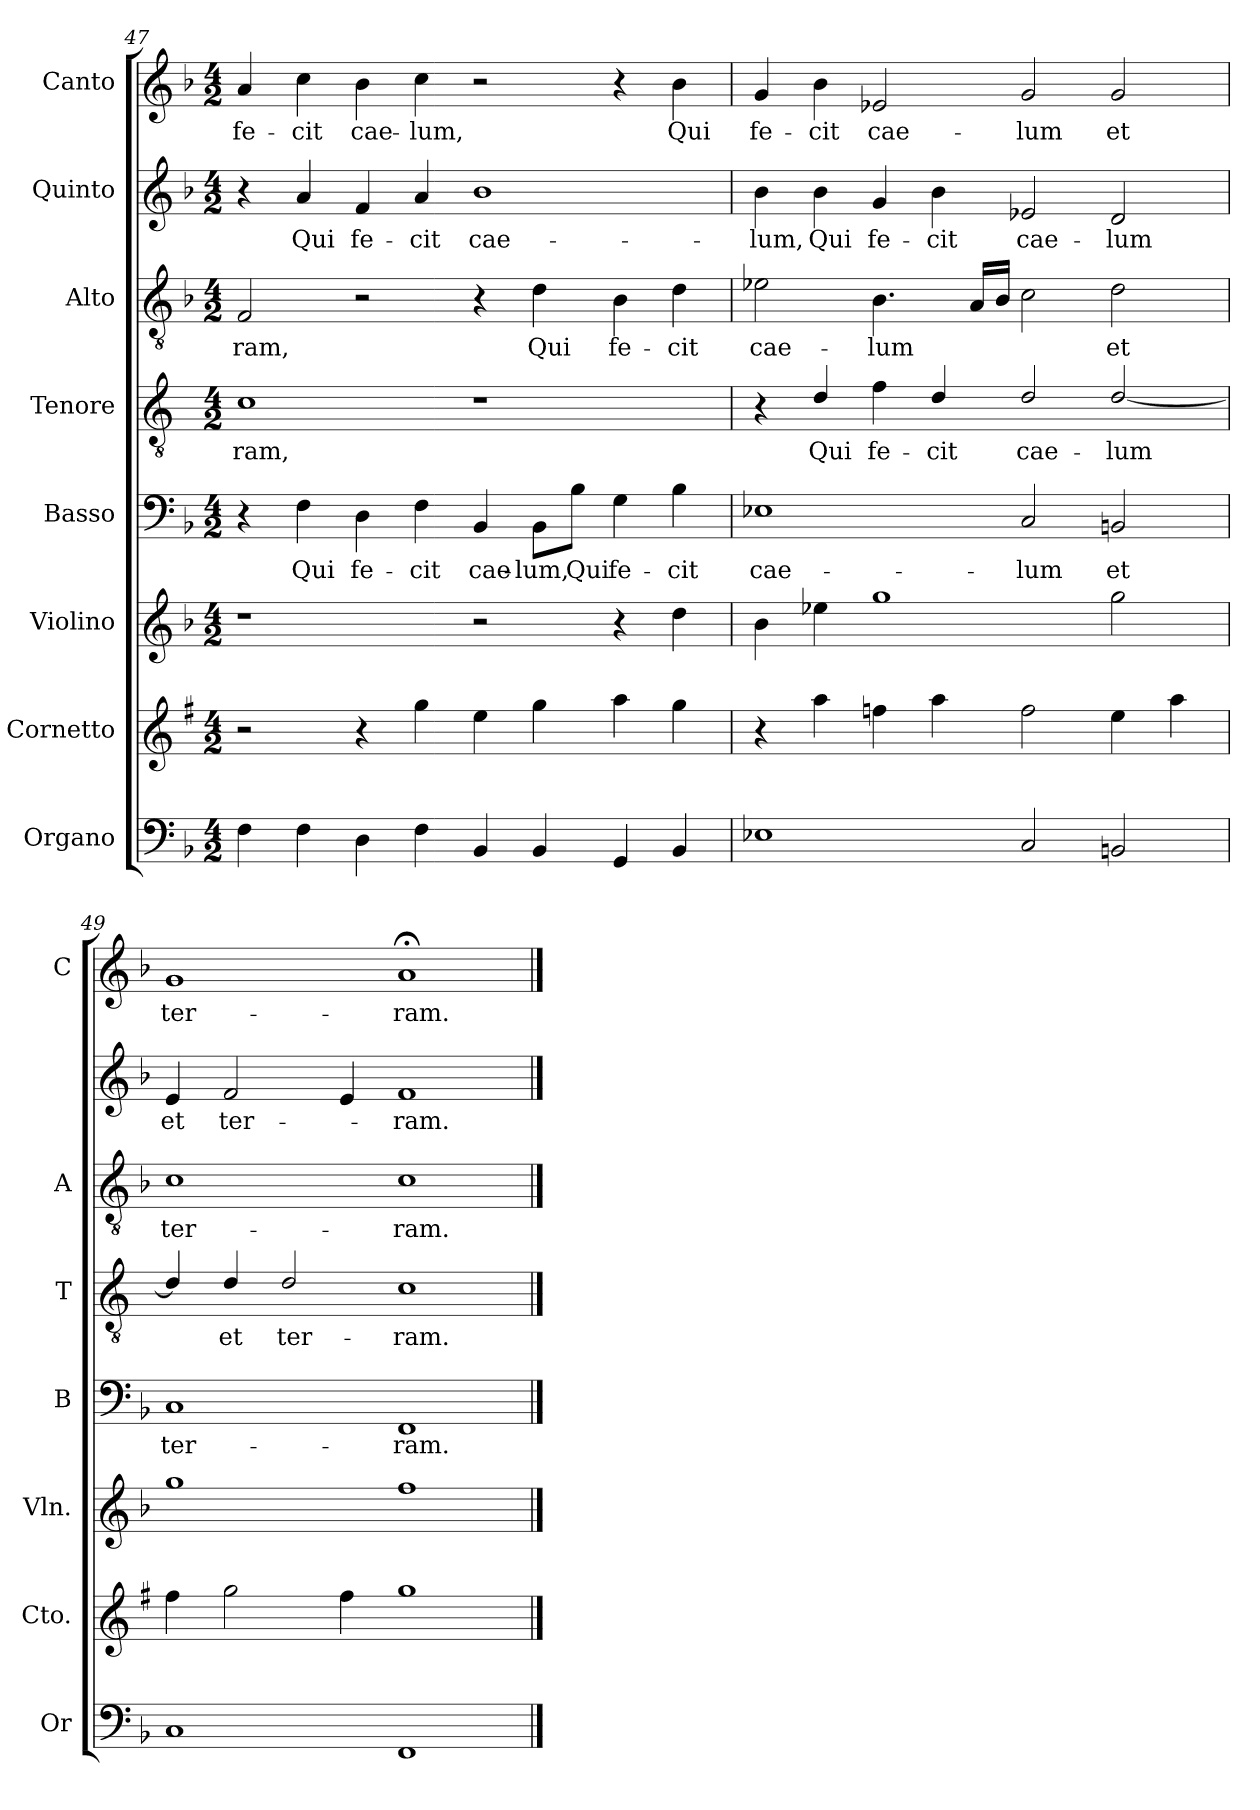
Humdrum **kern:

**kern	**kern	**kern	**kern	**text	**kern	**text	**kern	**text	**kern	**text	**kern	**text
*part8	*part7	*part6	*part5	*part5	*part4	*part4	*part3	*part3	*part2	*part2	*part1	*part1
*staff8	*staff7	*staff6	*staff5	*staff5	*staff4	*staff4	*staff3	*staff3	*staff2	*staff2	*staff1	*staff1
*I"Organo	*I"Cornetto	*I"Violino	*I"Basso	*	*I"Tenore	*	*I"Alto	*	*I"Quinto	*	*I"Canto	*
*I'Or	*I'Cto.	*I'Vln.	*I'B	*	*I'T	*	*I'A	*	*	*	*I'C	*
*clefF4	*clefG2	*clefG2	*clefF4	*	*clefGv2	*	*clefGv2	*	*clefG2	*	*clefG2	*
*	*ITrd1c2	*	*	*	*ITrd4c7	*	*	*	*	*	*	*
*k[b-]	*k[b-]	*k[b-]	*k[b-]	*	*k[b-]	*	*k[b-]	*	*k[b-]	*	*k[b-]	*
*F:	*F:	*F:	*F:	*	*F:	*	*F:	*	*F:	*	*F:	*
*M4/2	*M4/2	*M4/2	*M4/2	*	*M4/2	*	*M4/2	*	*M4/2	*	*M4/2	*
=47	=47	=47	=47	=47	=47	=47	=47	=47	=47	=47	=47	=47
!	!	!	!	!	!	!LO:LY:b	!	!LO:LY:b	!	!	!	!LO:LY:b
4F\	2r	1r	4r	.	1F	-ram,	2F/	-ram,	4r	.	4a/	fe-
!	!	!	!	!LO:LY:b	!	!	!	!	!	!LO:LY:b	!	!LO:LY:b
4F\	.	.	4F\	Qui	.	.	.	.	4a/	Qui	4cc\	-cit
!	!	!	!	!LO:LY:b	!	!	!	!	!	!LO:LY:b	!	!LO:LY:b
4D\	4r	.	4D\	fe-	.	.	2r	.	4f/	fe-	4b-\	cae-
!	!	!	!	!LO:LY:b	!	!	!	!	!	!LO:LY:b	!	!LO:LY:b
4F\	4ff\	.	4F\	-cit	.	.	.	.	4a/	-cit	4cc\	-lum,
!	!	!	!	!LO:LY:b	!	!	!	!	!	!LO:LY:b	!	!
4BB-/	4dd\	2r	4BB-/	cae-	1r	.	4r	.	1b-	cae-	2r	.
!	!	!	!	!LO:LY:b	!	!	!	!LO:LY:b	!	!	!	!
4BB-/	4ff\	.	8BB-\L	-lum,	.	.	4d\	Qui	.	.	.	.
!	!	!	!	!LO:LY:b	!	!	!	!	!	!	!	!
.	.	.	8B-\J	Qui	.	.	.	.	.	.	.	.
!	!	!	!	!LO:LY:b	!	!	!	!LO:LY:b	!	!	!	!
4GG/	4gg\	4r	4G\	fe-	.	.	4B-\	fe-	.	.	4r	.
!	!	!	!	!LO:LY:b	!	!	!	!LO:LY:b	!	!	!	!LO:LY:b
4BB-/	4ff\	4dd\	4B-\	-cit	.	.	4d\	-cit	.	.	4b-\	Qui
=48	=48	=48	=48	=48	=48	=48	=48	=48	=48	=48	=48	=48
!	!	!	!	!LO:LY:b	!	!	!	!LO:LY:b	!	!LO:LY:b	!	!LO:LY:b
1E-X	4r	4b-\	1E-X	cae-	4r	.	2e-X\	cae-	4b-\	-lum,	4g/	fe-
!	!	!	!	!	!	!LO:LY:b	!	!	!	!LO:LY:b	!	!LO:LY:b
.	4gg\	4ee-X\	.	.	4G/	Qui	.	.	4b-\	Qui	4b-\	-cit
!	!	!	!	!	!	!LO:LY:b	!	!LO:LY:b	!	!LO:LY:b	!	!LO:LY:b
.	4ee-X\	1gg	.	.	4B-\	fe-	4.B-\	-lum	4g/	fe-	2e-X/	cae-
!	!	!	!	!	!	!LO:LY:b	!	!	!	!LO:LY:b	!	!
.	4gg\	.	.	.	4G/	-cit	.	.	4b-\	-cit	.	.
.	.	.	.	.	.	.	16A/LL	.	.	.	.	.
.	.	.	.	.	.	.	16B-/JJ	.	.	.	.	.
!	!	!	!	!LO:LY:b	!	!LO:LY:b	!	!	!	!LO:LY:b	!	!LO:LY:b
2C/	2ee-\	.	2C/	-lum	2G/	cae-	2c\	.	2e-X/	cae-	2g/	-lum
!	!	!	!	!LO:LY:b	!	!LO:LY:b	!	!LO:LY:b	!	!LO:LY:b	!	!LO:LY:b
2BBn/	4dd\	2gg\	2BBn/	et	[2G/	-lum	2d\	et	2d/	-lum	2g/	et
.	4gg\	.	.	.	.	.	.	.	.	.	.	.
!!LO:LB:g=z
=49	=49	=49	=49	=49	=49	=49	=49	=49	=49	=49	=49	=49
!	!	!	!	!LO:LY:b	!	!	!	!LO:LY:b	!	!LO:LY:b	!	!LO:LY:b
1C	4ee\	1gg	1C	ter-	4G/]	.	1c	ter-	4e/	et	1g	ter-
!	!	!	!	!	!	!LO:LY:b	!	!	!	!LO:LY:b	!	!
.	2ff\	.	.	.	4G/	et	.	.	2f/	ter-	.	.
!	!	!	!	!	!	!LO:LY:b	!	!	!	!	!	!
.	.	.	.	.	2G/	ter-	.	.	.	.	.	.
.	4ee\	.	.	.	.	.	.	.	4e/	.	.	.
!	!	!	!	!LO:LY:b	!	!LO:LY:b	!	!LO:LY:b	!	!LO:LY:b	!	!LO:LY:b
1FF	1ff	1ff	1FF	-ram.	1F	-ram.	1c	-ram.	1f	-ram.	1a;<	-ram.
==	==	==	==	==	==	==	==	==	==	==	==	==
*-	*-	*-	*-	*-	*-	*-	*-	*-	*-	*-	*-	*-
